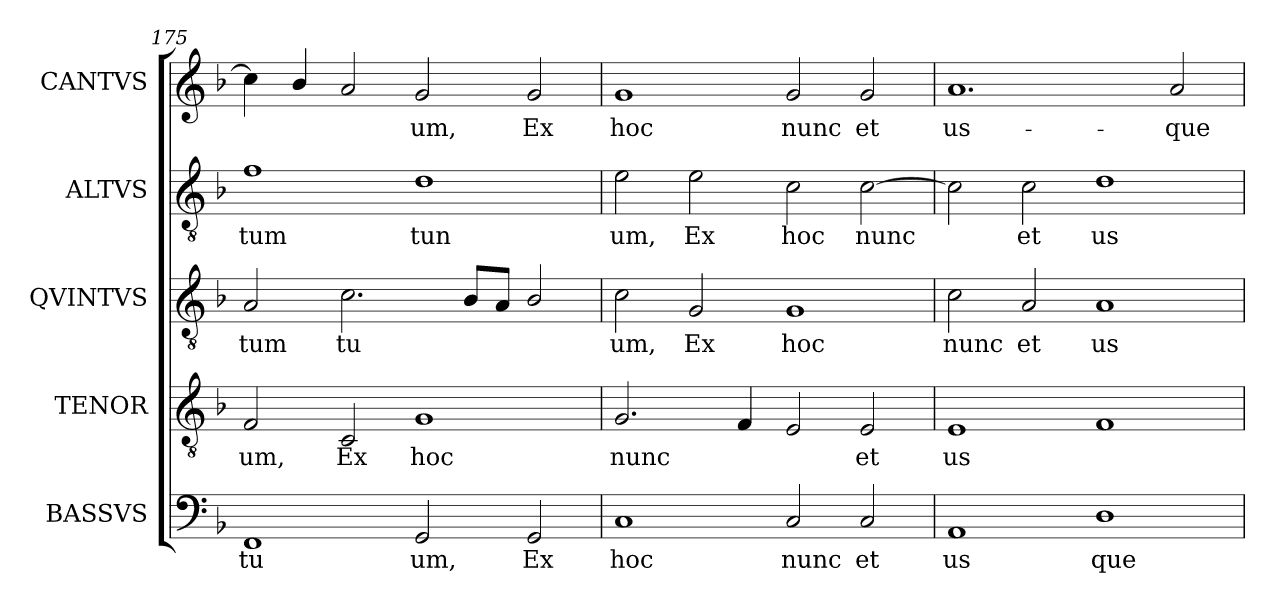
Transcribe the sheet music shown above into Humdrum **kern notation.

**kern	**text	**kern	**text	**kern	**text	**kern	**text	**kern	**text
*part5	*part5	*part4	*part4	*part3	*part3	*part2	*part2	*part1	*part1
*staff5	*staff5	*staff4	*staff4	*staff3	*staff3	*staff2	*staff2	*staff1	*staff1
*I"BASSVS	*	*I"TENOR	*	*I"QVINTVS	*	*I"ALTVS	*	*I"CANTVS	*
*clefF4	*	*clefGv2	*	*clefGv2	*	*clefGv2	*	*clefG2	*
*ITrd-3c-5	*	*ITrd-3c-5	*	*ITrd-3c-5	*	*ITrd-3c-5	*	*	*
*k[b-e-]	*	*k[b-e-]	*	*k[b-e-]	*	*k[b-e-]	*	*k[b-]	*
*B-:	*	*B-:	*	*B-:	*	*B-:	*	*F:	*
=175	=175	=175	=175	=175	=175	=175	=175	=175	=175
!	!LO:LY:b:cj	!	!LO:LY:b:cj	!	!LO:LY:b:cj	!	!LO:LY:b:cj	!	!LO:LY:b:cj
1BB-	tu	2B-/	-um,	2d/	tum	1b-	tum	4cc\]	--
!	!	!	!	!	!	!	!	!	!LO:LY:b:cj
.	.	.	.	.	.	.	.	4b-/	--
!	!	!	!LO:LY:b:cj	!	!LO:LY:b:cj	!	!	!	!LO:LY:b:cj
.	.	2F/	Ex	2.f\	tu	.	.	2a/	--
!	!LO:LY:b:cj	!	!LO:LY:b:cj	!	!	!	!LO:LY:b:cj	!	!LO:LY:b:cj
2C/	um,	1c	hoc	.	.	1g	tun	2g/	-um,
!	!	!	!	!	!LO:LY:b:cj	!	!	!	!
.	.	.	.	8e-/L	.	.	.	.	.
!	!	!	!	!	!LO:LY:b:cj	!	!	!	!
.	.	.	.	8d/J	.	.	.	.	.
!	!LO:LY:b:cj	!	!	!	!LO:LY:b:cj	!	!	!	!LO:LY:b:cj
2C/	Ex	.	.	2e-/	.	.	.	2g/	Ex
=176	=176	=176	=176	=176	=176	=176	=176	=176	=176
!	!LO:LY:b:cj	!	!LO:LY:b:cj	!	!LO:LY:b:cj	!	!LO:LY:b:cj	!	!LO:LY:b:cj
1F	hoc	2.c/	nunc	2f\	um,	2a\	um,	1g	hoc
!	!	!	!	!	!LO:LY:b:cj	!	!LO:LY:b:cj	!	!
.	.	.	.	2c/	Ex	2a\	Ex	.	.
!	!	!	!LO:LY:b:cj	!	!	!	!	!	!
.	.	4B-/	.	.	.	.	.	.	.
!	!LO:LY:b:cj	!	!LO:LY:b:cj	!	!LO:LY:b:cj	!	!LO:LY:b:cj	!	!LO:LY:b:cj
2F/	nunc	2A/	.	1c	hoc	2f\	hoc	2g/	nunc
!	!LO:LY:b:cj	!	!LO:LY:b:cj	!	!	!	!LO:LY:b:cj	!	!LO:LY:b:cj
2F/	et	2A/	et	.	.	[>2f\	nunc	2g/	et
=177	=177	=177	=177	=177	=177	=177	=177	=177	=177
!	!LO:LY:b:cj	!	!LO:LY:b:cj	!	!LO:LY:b:cj	!	!LO:LY:b:cj	!	!LO:LY:b:cj
1D	us	1A	us-	2f\	nunc	2f\]	.	1.a	us-
!	!	!	!	!	!LO:LY:b:cj	!	!LO:LY:b:cj	!	!
.	.	.	.	2d/	et	2f\	et	.	.
!	!LO:LY:b:cj	!	!LO:LY:b:cj	!	!LO:LY:b:cj	!	!LO:LY:b:cj	!	!
1G	que	1B-	--	1d	us	1g	us	.	.
!	!	!	!	!	!	!	!	!	!LO:LY:b:cj
.	.	.	.	.	.	.	.	2a/	-que
=	=	=	=	=	=	=	=	=	=
*-	*-	*-	*-	*-	*-	*-	*-	*-	*-
